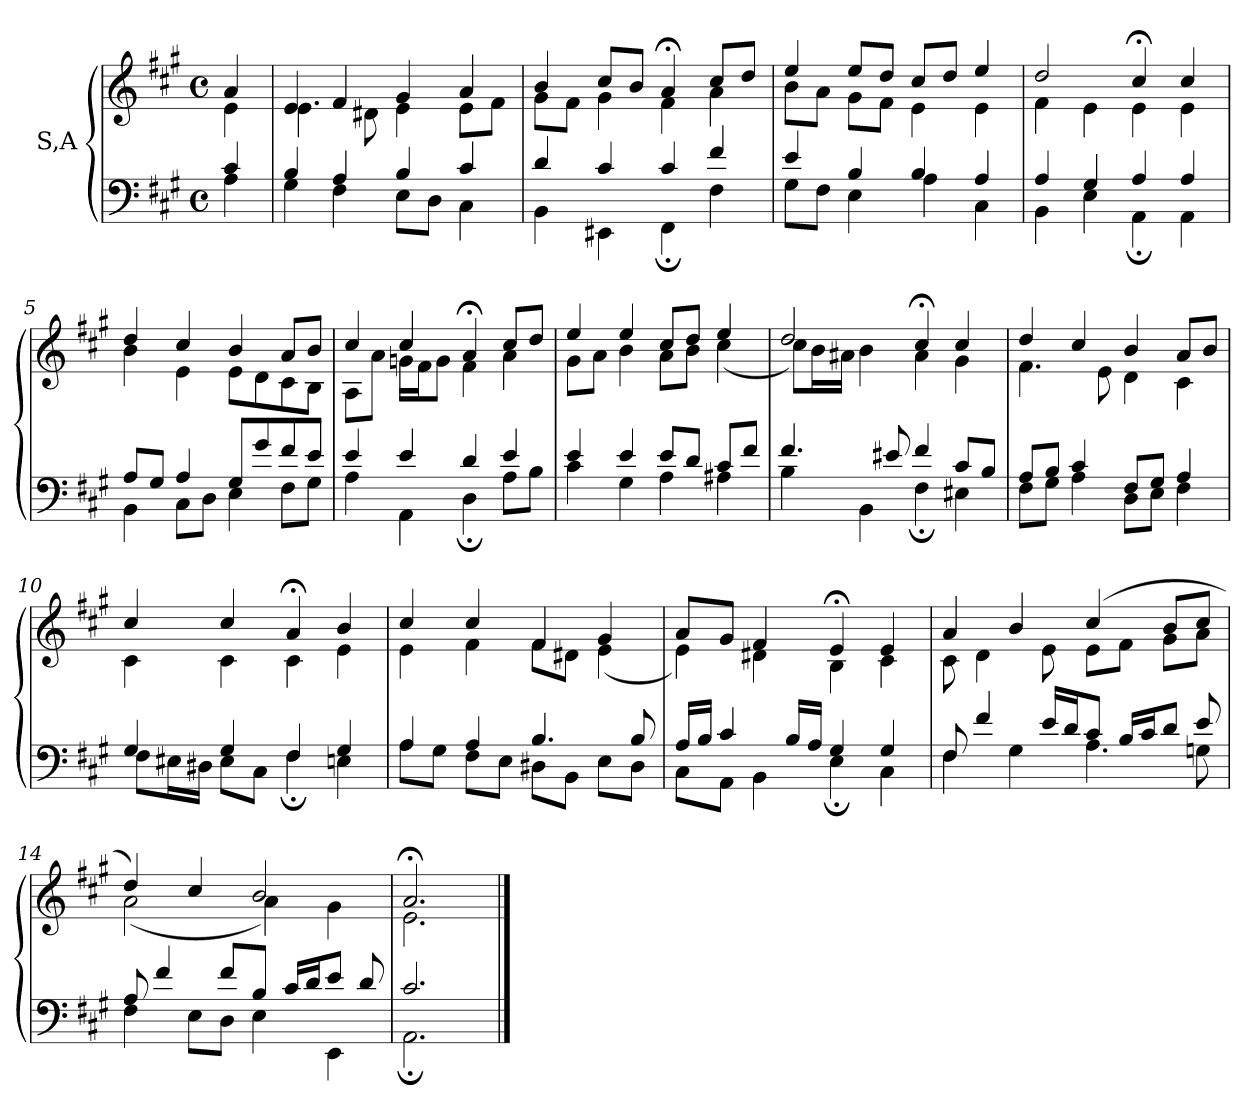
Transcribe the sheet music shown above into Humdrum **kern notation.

**kern	**kern
*part1	*part1
*staff2	*staff1
*I"S,A	*
!!LO:LB:g=z
*clefF4	*clefG2
*k[f#c#g#]	*k[f#c#g#]
*M4/4	*M4/4
*met(c)	*met(c)
=	=
*^	*^
4c#	4A	4a	4e
=1	=1	=1	=1
4B	4G#	4e	4.e
4A	4F#	4f#	.
.	.	.	8d#X
4B	8EL	4g#	4e
.	8DJ	.	.
4c#	4C#	4a	8eL
.	.	.	8f#J
=2	=2	=2	=2
4d	4BB	4b	8g#L
.	.	.	8f#J
4c#	4EE#X	8cc#L	4g#
.	.	8bJ	.
4c#	4FF#;	4a;<	4f#
4f#	4F#	8cc#L	4a
.	.	8ddJ	.
=3	=3	=3	=3
4e	8G#L	4ee	8bL
.	8F#J	.	8aJ
4B	4E	8eeL	8g#L
.	.	8ddJ	8f#J
4B	4A	8cc#L	4e
.	.	8ddJ	.
4A	4C#	4ee	4e
=4	=4	=4	=4
4A	4BB	2dd	4f#
4G#	4E	.	4e
4A	4AA;	4cc#;<	4e
4A	4AA	4cc#	4e
!!LO:LB:g=z	!!
=5	=5	=5	=5
8AL	4BB	4dd	4b
8G#J	.	.	.
4A	8C#L	4cc#	4e
.	8DJ	.	.
8G#L	4E	4b	8eL
8g#	.	.	8d
8f#	8F#L	8aL	8c#
8eJ	8G#J	8bJ	8BJ
=6	=6	=6	=6
4e	4A	4cc#	8AL
.	.	.	8aJ
4e	4AA	4cc#	16gnLL
.	.	.	16f#J
.	.	.	8gJ
4d	4D;	4a;<	4f#
4e	8AL	8cc#L	4a
.	8BJ	8ddJ	.
=7	=7	=7	=7
4e	4c#	4ee	8g#L
.	.	.	8aJ
4e	4G#	4ee	4b
8eL	4A	8cc#L	8aL
8dJ	.	8ddJ	8bJ
8c#L	4A#X	4ee	(<4cc#
8f#J	.	.	.
=8	=8	=8	=8
4.f#	4B	2dd	8cc#L)
.	.	.	16bL
.	.	.	16a#XJJ
.	4BB	.	4b
8e#X	.	.	.
4f#	4F#;	4cc#;<	4a#
8c#L	4E#X	4cc#	4g#
8BJ	.	.	.
!!LO:LB:g=z	!!
=9	=9	=9	=9
8AL	8F#L	4dd	4.f#
8BJ	8G#J	.	.
4c#	4A	4cc#	.
.	.	.	8e
8F#L	8DL	4b	4d
8G#J	8EJ	.	.
4A	4F#	8aL	4c#
.	.	8bJ	.
=10	=10	=10	=10
4G#	8F#L	4cc#	4c#
.	16E#XL	.	.
.	16D#XJJ	.	.
4G#	8E#L	4cc#	4c#
.	8C#J	.	.
4F#	4F#;	4a;<	4c#
4G#	4En	4b	4e
=11	=11	=11	=11
4A	8AL	4cc#	4e
.	8G#J	.	.
4A	8F#L	4cc#	4f#
.	8EJ	.	.
4.B	8D#XL	4f#	8f#L
.	8BBJ	.	8d#XJ
.	8EL	4g#	(<4e
8B	8D#J	.	.
=12	=12	=12	=12
16ALL	8C#L	8aL	4e)
16BJJ	.	.	.
4c#	8AAJ	8g#J	.
.	4BB	4f#	4d#X
16BLL	.	.	.
16AJJ	.	.	.
4G#	4E;	4e;<	4B
4G#	4C#	4e	4c#
!!LO:LB:g=z	!!
=13	=13	=13	=13
8F#	4F#	4a	8c#
4f#	.	.	4d
.	4G#	4b	.
16eLL	.	.	8e
16dJ	.	.	.
8c#J	4.A	(>4cc#	8eL
16BLL	.	.	8f#J
16c#J	.	.	.
8dJ	.	8bL	8g#L
8e	8Gn	8cc#J	8aJ
=14	=14	=14	=14
8A	4F#	4dd)	(<2a
4f#	.	.	.
.	8EL	4cc#	.
8f#L	8DJ	.	.
8BJ	4E	2b	4a)
16c#LL	.	.	.
16dJ	.	.	.
8eJ	4EE	.	4g#
8d	.	.	.
=15	=15	=15	=15
2.c#	2.AA;	2.a;<	2.e
*v	*v	*	*
*	*v	*v
==	==
*-	*-
